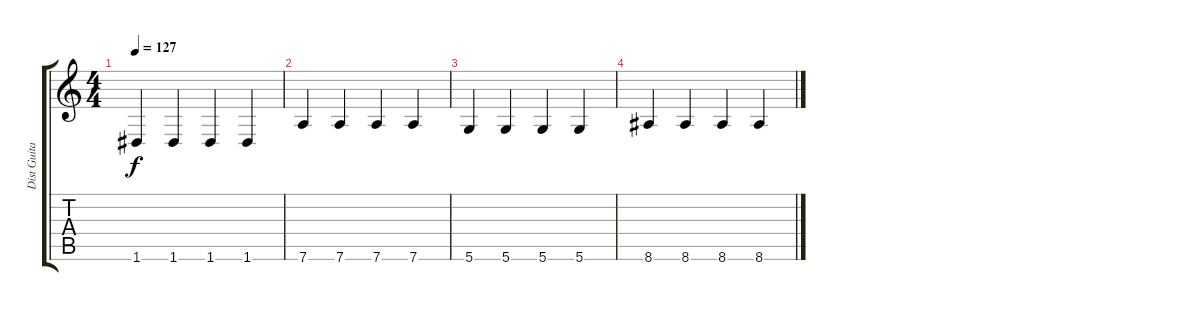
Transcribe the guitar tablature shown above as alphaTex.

\track ("Dist Guitar" "Dist Guita") {instrument distortionguitar}
\staff {score tabs}
\tuning (E4 B3 G3 D3 A2 D2) {hide}
\ts (4 4)
\tempo 127
\clef g2
\ks c
1.6.4{dy f} 1.6.4 1.6.4 1.6.4 |
7.6.4 7.6.4 7.6.4 7.6.4 |
5.6.4 5.6.4 5.6.4 5.6.4 |
8.6.4 8.6.4 8.6.4 8.6.4
